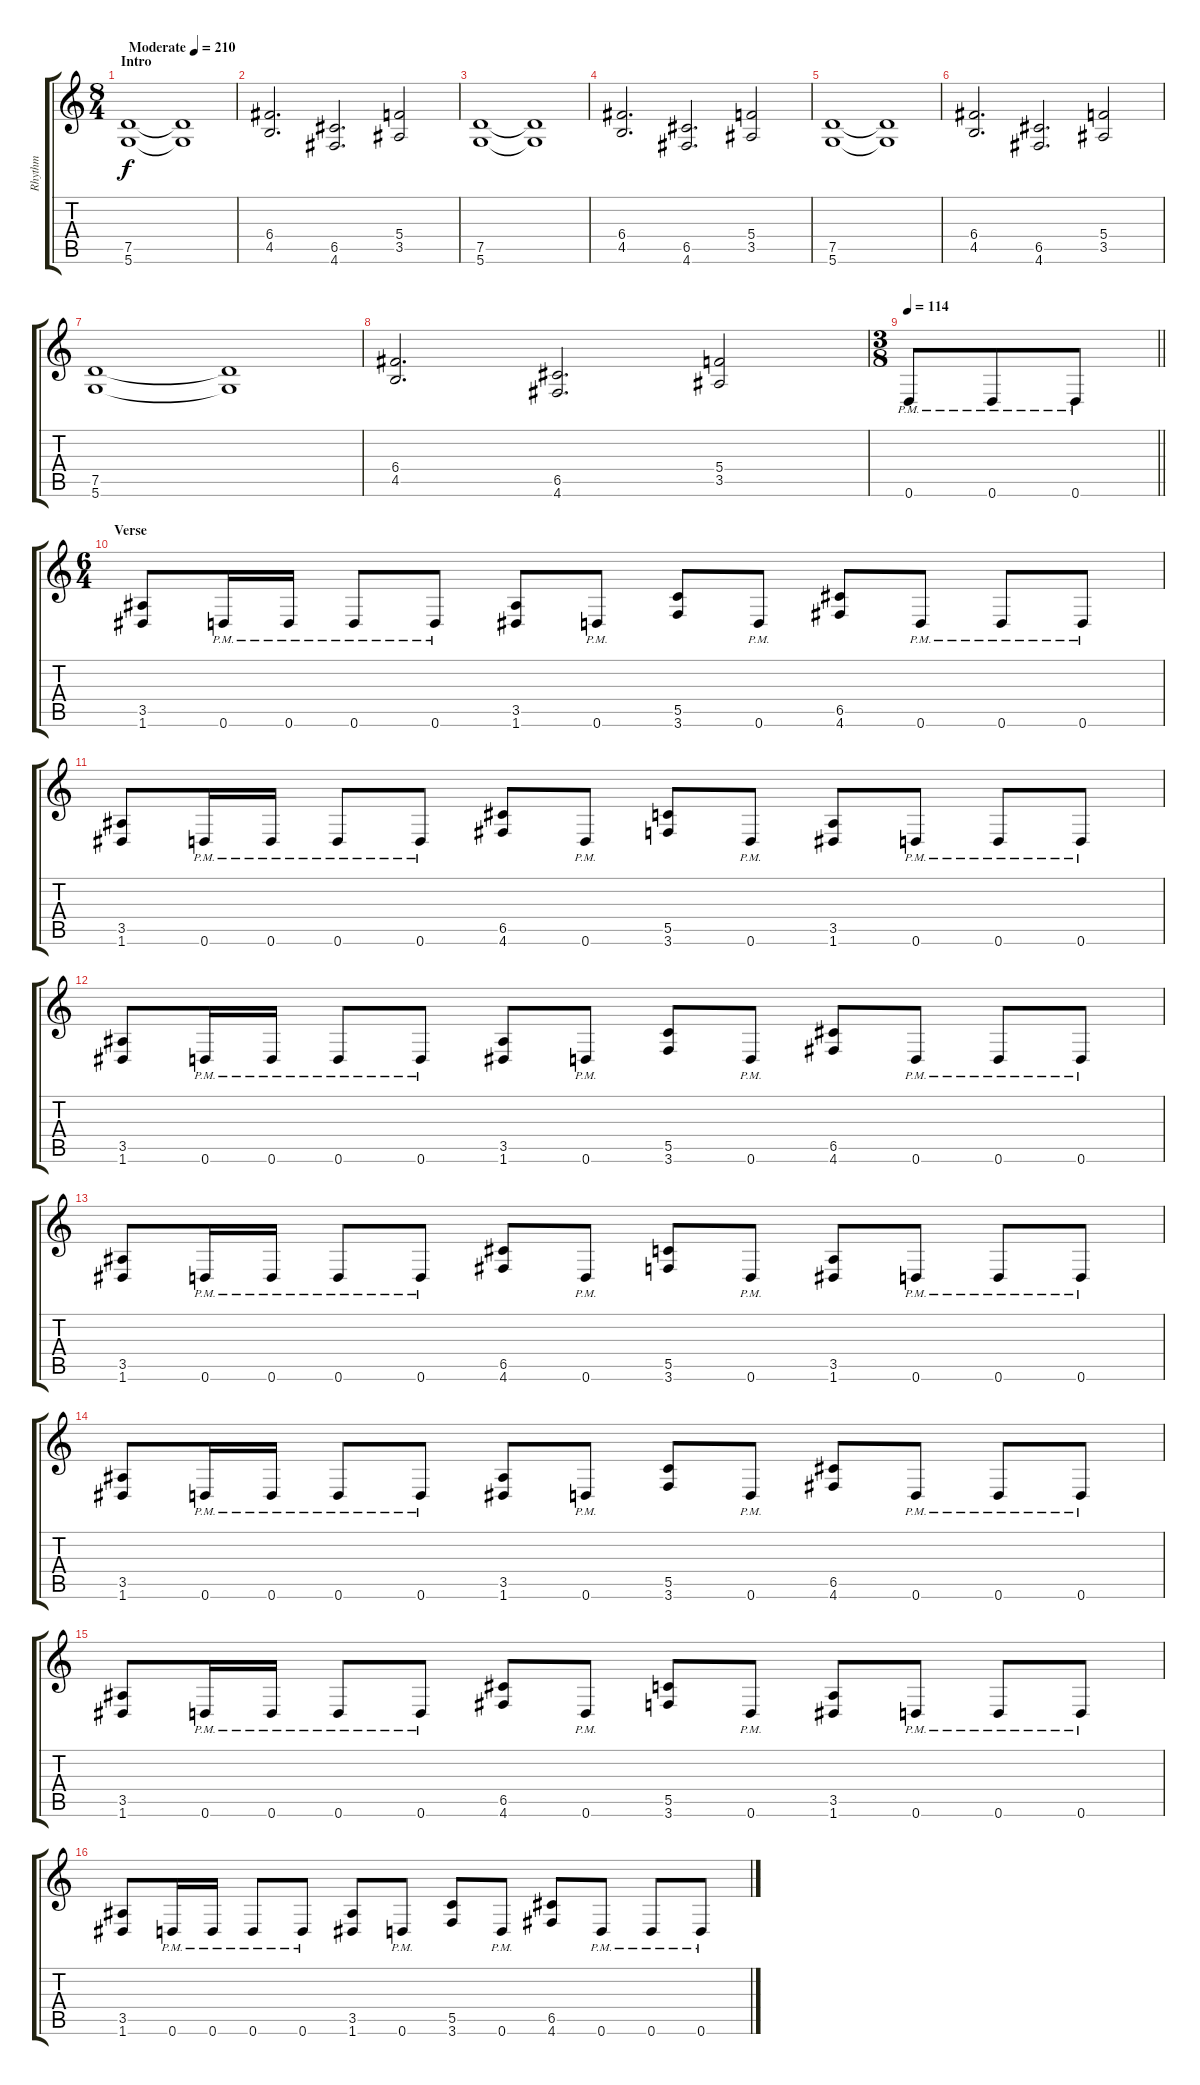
\track ("Rhythm" "Rhythm") {instrument overdrivenguitar}
\staff {score tabs}
\tuning (D4 A3 F3 C3 G2 D2) {hide}
\ts (8 4)
\section ("" "Intro")
\tempo (210 "Moderate")
\clef g2
\ks c
(7.5 5.6).1{dy f instrument overdrivenguitar} (7.5{t} 5.6{t}).1 |
(6.4 4.5).2{d} (6.5 4.6).2{d} (5.4 3.5).2 |
(7.5 5.6).1 (7.5{t} 5.6{t}).1 |
(6.4 4.5).2{d} (6.5 4.6).2{d} (5.4 3.5).2 |
(7.5 5.6).1 (7.5{t} 5.6{t}).1 |
(6.4 4.5).2{d} (6.5 4.6).2{d} (5.4 3.5).2 |
(7.5 5.6).1 (7.5{t} 5.6{t}).1 |
(6.4 4.5).2{d} (6.5 4.6).2{d} (5.4 3.5).2 |
\ts (3 8)
\tempo 114
\barLineRight lightlight
0.6{pm}.8 0.6{pm}.8 0.6{pm}.8 |
\ts (6 4)
\section ("" "Verse")
(3.5 1.6).8 0.6{pm}.16 0.6{pm}.16 0.6{pm}.8 0.6{pm}.8 (3.5 1.6).8 0.6{pm}.8 (5.5 3.6).8 0.6{pm}.8 (6.5 4.6).8 0.6{pm}.8 0.6{pm}.8 0.6{pm}.8 |
(3.5 1.6).8 0.6{pm}.16 0.6{pm}.16 0.6{pm}.8 0.6{pm}.8 (6.5 4.6).8 0.6{pm}.8 (5.5 3.6).8 0.6{pm}.8 (3.5 1.6).8 0.6{pm}.8 0.6{pm}.8 0.6{pm}.8 |
(3.5 1.6).8 0.6{pm}.16 0.6{pm}.16 0.6{pm}.8 0.6{pm}.8 (3.5 1.6).8 0.6{pm}.8 (5.5 3.6).8 0.6{pm}.8 (6.5 4.6).8 0.6{pm}.8 0.6{pm}.8 0.6{pm}.8 |
(3.5 1.6).8 0.6{pm}.16 0.6{pm}.16 0.6{pm}.8 0.6{pm}.8 (6.5 4.6).8 0.6{pm}.8 (5.5 3.6).8 0.6{pm}.8 (3.5 1.6).8 0.6{pm}.8 0.6{pm}.8 0.6{pm}.8 |
(3.5 1.6).8 0.6{pm}.16 0.6{pm}.16 0.6{pm}.8 0.6{pm}.8 (3.5 1.6).8 0.6{pm}.8 (5.5 3.6).8 0.6{pm}.8 (6.5 4.6).8 0.6{pm}.8 0.6{pm}.8 0.6{pm}.8 |
(3.5 1.6).8 0.6{pm}.16 0.6{pm}.16 0.6{pm}.8 0.6{pm}.8 (6.5 4.6).8 0.6{pm}.8 (5.5 3.6).8 0.6{pm}.8 (3.5 1.6).8 0.6{pm}.8 0.6{pm}.8 0.6{pm}.8 |
(3.5 1.6).8 0.6{pm}.16 0.6{pm}.16 0.6{pm}.8 0.6{pm}.8 (3.5 1.6).8 0.6{pm}.8 (5.5 3.6).8 0.6{pm}.8 (6.5 4.6).8 0.6{pm}.8 0.6{pm}.8 0.6{pm}.8
